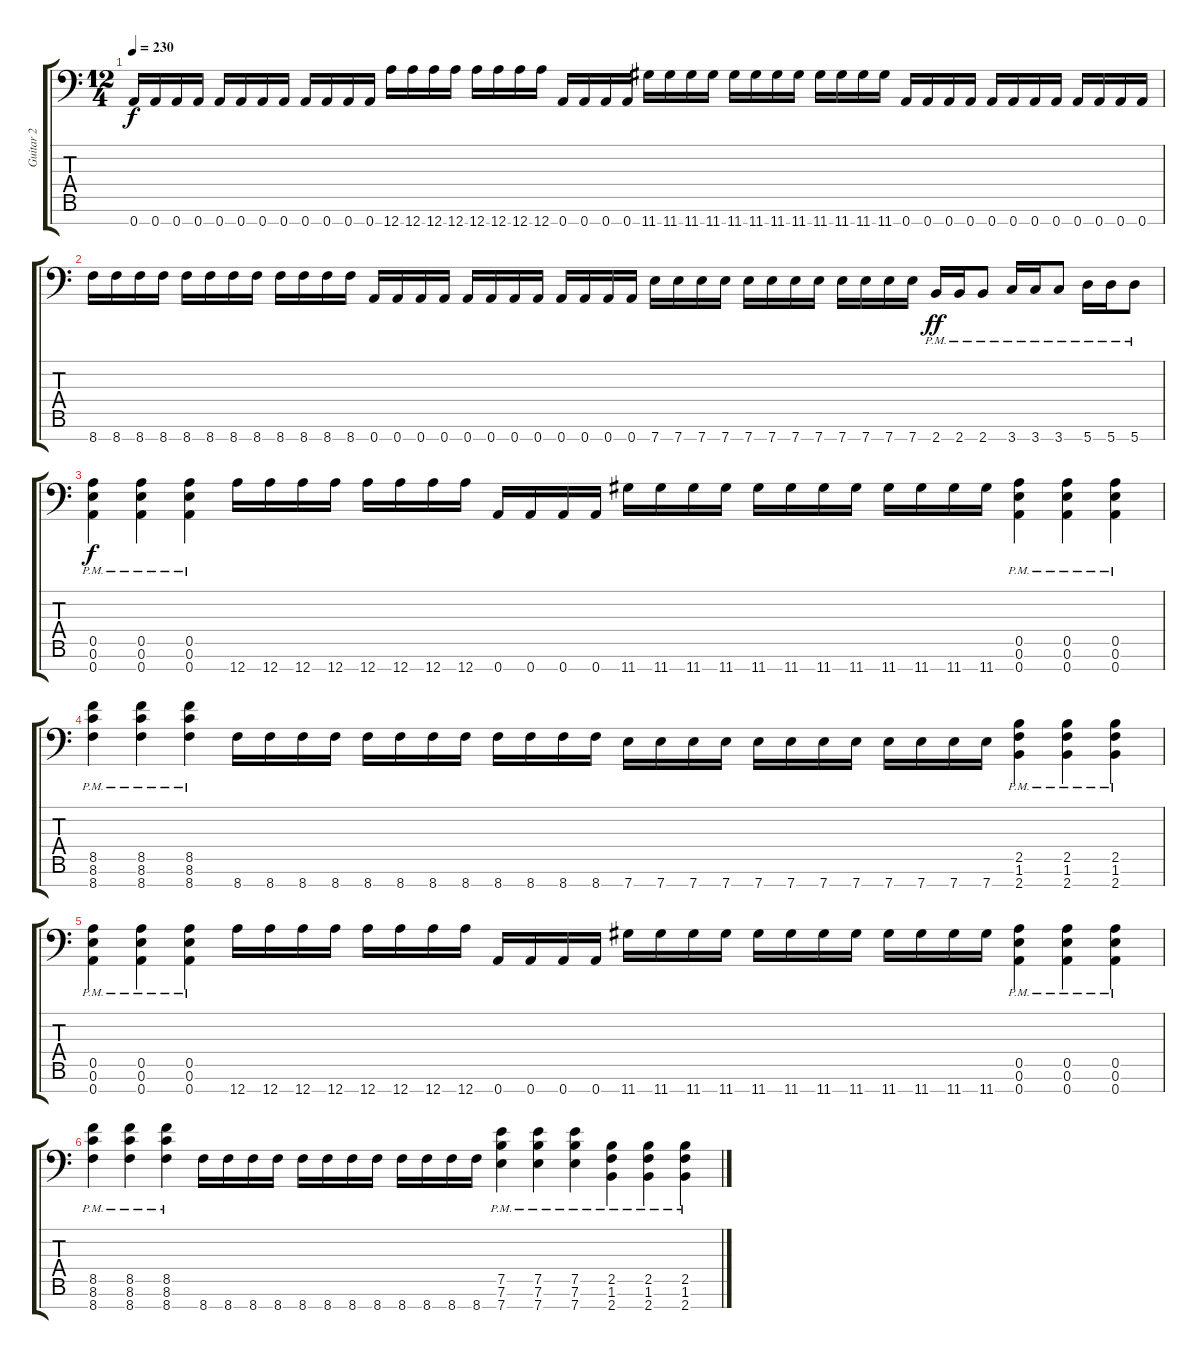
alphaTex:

\track ("Guitar 2" "Guitar 2") {instrument overdrivenguitar}
\staff {score tabs}
\tuning (E4 B3 G3 D3 A2 E2 A1) {hide}
\ts (12 4)
\tempo 230
\clef f4
\ks c
0.7.16{dy f} 0.7.16 0.7.16 0.7.16 0.7.16 0.7.16 0.7.16 0.7.16 0.7.16 0.7.16 0.7.16 0.7.16 12.7.16 12.7.16 12.7.16 12.7.16 12.7.16 12.7.16 12.7.16 12.7.16 0.7.16 0.7.16 0.7.16 0.7.16 11.7.16 11.7.16 11.7.16 11.7.16 11.7.16 11.7.16 11.7.16 11.7.16 11.7.16 11.7.16 11.7.16 11.7.16 0.7.16 0.7.16 0.7.16 0.7.16 0.7.16 0.7.16 0.7.16 0.7.16 0.7.16 0.7.16 0.7.16 0.7.16 |
8.7.16 8.7.16 8.7.16 8.7.16 8.7.16 8.7.16 8.7.16 8.7.16 8.7.16 8.7.16 8.7.16 8.7.16 0.7.16 0.7.16 0.7.16 0.7.16 0.7.16 0.7.16 0.7.16 0.7.16 0.7.16 0.7.16 0.7.16 0.7.16 7.7.16 7.7.16 7.7.16 7.7.16 7.7.16 7.7.16 7.7.16 7.7.16 7.7.16 7.7.16 7.7.16 7.7.16 2.7{pm}.16{dy ff} 2.7{pm}.16 2.7{pm}.8 3.7{pm}.16 3.7{pm}.16 3.7{pm}.8 5.7{pm}.16 5.7{pm}.16 5.7{pm}.8 |
(0.5{pm} 0.6{pm} 0.7{pm}).4{dy f} (0.5{pm} 0.6{pm} 0.7{pm}).4 (0.5{pm} 0.6{pm} 0.7{pm}).4 12.7.16 12.7.16 12.7.16 12.7.16 12.7.16 12.7.16 12.7.16 12.7.16 0.7.16 0.7.16 0.7.16 0.7.16 11.7.16 11.7.16 11.7.16 11.7.16 11.7.16 11.7.16 11.7.16 11.7.16 11.7.16 11.7.16 11.7.16 11.7.16 (0.5{pm} 0.6{pm} 0.7{pm}).4 (0.5{pm} 0.6{pm} 0.7{pm}).4 (0.5{pm} 0.6{pm} 0.7{pm}).4 |
(8.5{pm} 8.6{pm} 8.7{pm}).4 (8.5{pm} 8.6{pm} 8.7{pm}).4 (8.5{pm} 8.6{pm} 8.7{pm}).4 8.7.16 8.7.16 8.7.16 8.7.16 8.7.16 8.7.16 8.7.16 8.7.16 8.7.16 8.7.16 8.7.16 8.7.16 7.7.16 7.7.16 7.7.16 7.7.16 7.7.16 7.7.16 7.7.16 7.7.16 7.7.16 7.7.16 7.7.16 7.7.16 (2.5{pm} 1.6{pm} 2.7{pm}).4 (2.5{pm} 1.6{pm} 2.7{pm}).4 (2.5{pm} 1.6{pm} 2.7{pm}).4 |
(0.5{pm} 0.6{pm} 0.7{pm}).4 (0.5{pm} 0.6{pm} 0.7{pm}).4 (0.5{pm} 0.6{pm} 0.7{pm}).4 12.7.16 12.7.16 12.7.16 12.7.16 12.7.16 12.7.16 12.7.16 12.7.16 0.7.16 0.7.16 0.7.16 0.7.16 11.7.16 11.7.16 11.7.16 11.7.16 11.7.16 11.7.16 11.7.16 11.7.16 11.7.16 11.7.16 11.7.16 11.7.16 (0.5{pm} 0.6{pm} 0.7{pm}).4 (0.5{pm} 0.6{pm} 0.7{pm}).4 (0.5{pm} 0.6{pm} 0.7{pm}).4 |
(8.5{pm} 8.6{pm} 8.7{pm}).4 (8.5{pm} 8.6{pm} 8.7{pm}).4 (8.5{pm} 8.6{pm} 8.7{pm}).4 8.7.16 8.7.16 8.7.16 8.7.16 8.7.16 8.7.16 8.7.16 8.7.16 8.7.16 8.7.16 8.7.16 8.7.16 (7.5{pm} 7.6{pm} 7.7{pm}).4 (7.5{pm} 7.6{pm} 7.7{pm}).4 (7.5{pm} 7.6{pm} 7.7{pm}).4 (2.5{pm} 1.6{pm} 2.7{pm}).4 (2.5{pm} 1.6{pm} 2.7{pm}).4 (2.5{pm} 1.6{pm} 2.7{pm}).4
